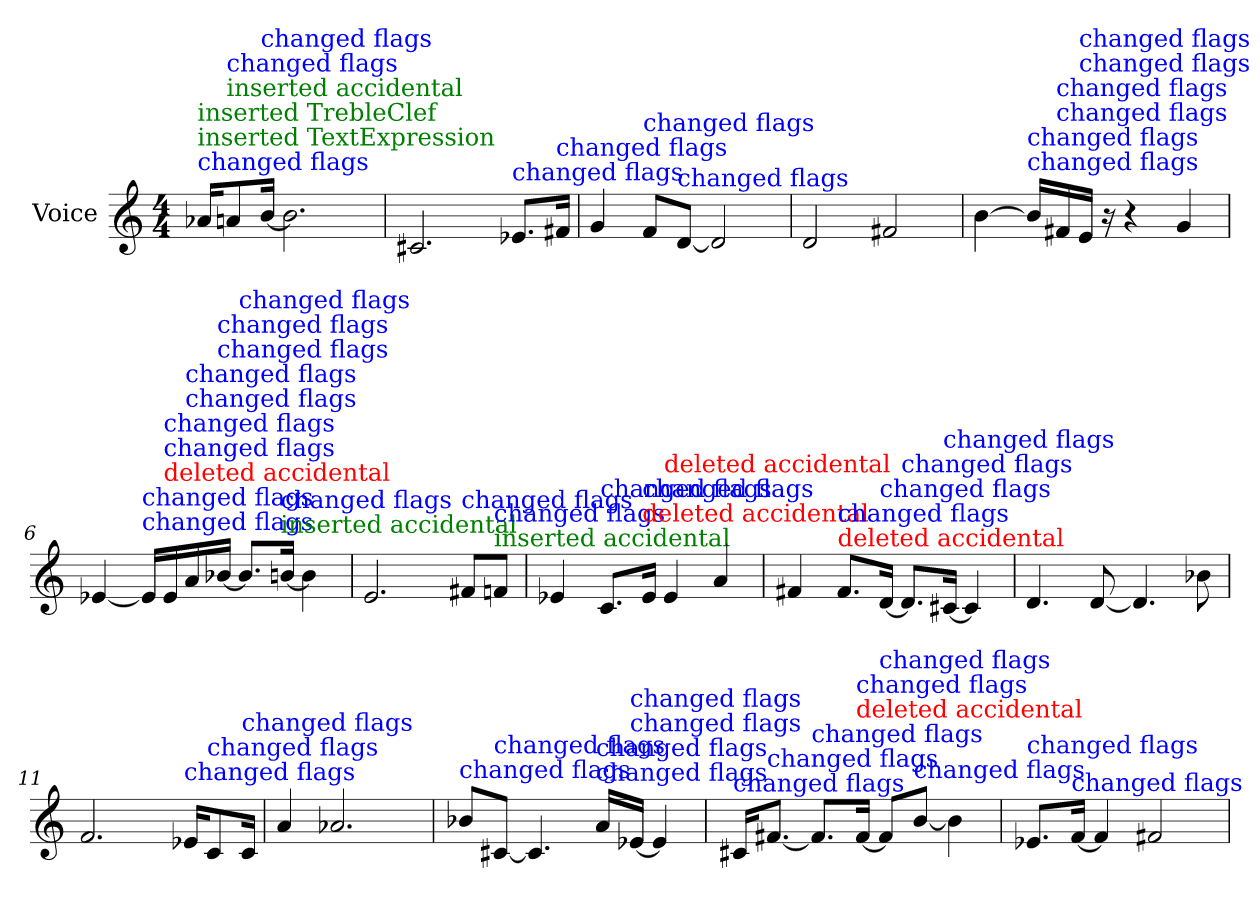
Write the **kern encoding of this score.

**kern
*part1
*staff1
*I"Voice
*I'Voice
*clefG2
*M4/4
=1
!LO:TX:color=#0000FF:t=changed flags
!LO:TX:color=#008000:t=inserted TextExpression
!LO:TX:color=#008000:t=inserted TrebleClef
16a-Xi/KL
!LO:TX:color=#008000:t=inserted accidental
!LO:TX:color=#0000FF:t=changed flags
8ani/
!LO:TX:color=#0000FF:t=changed flags
[>16bi/Jk
2.b\]
=2
2.c#X/
!LO:TX:color=#0000FF:t=changed flags
8.e-Xi/L
!LO:TX:color=#0000FF:t=changed flags
16f#Xi/Jk
=3
4g/
!LO:TX:color=#0000FF:t=changed flags
8fi/L
!LO:TX:color=#0000FF:t=changed flags
[<8di/J
2d/]
=4
2d/
2f#X/
=5
[>4b\
!LO:TX:color=#0000FF:t=changed flags
!LO:TX:color=#0000FF:t=changed flags
16bi/LL]
!LO:TX:color=#0000FF:t=changed flags
!LO:TX:color=#0000FF:t=changed flags
16f#Xi/
!LO:TX:color=#0000FF:t=changed flags
!LO:TX:color=#0000FF:t=changed flags
16ei/JJ
16ra
4r
4g/
=6
[<4e-X/
!LO:TX:color=#0000FF:t=changed flags
!LO:TX:color=#0000FF:t=changed flags
16e-i/LL]
!LO:TX:color=#FF0000:t=deleted accidental
!LO:TX:color=#0000FF:t=changed flags
!LO:TX:color=#0000FF:t=changed flags
16e-i/
!LO:TX:color=#0000FF:t=changed flags
!LO:TX:color=#0000FF:t=changed flags
16ai/
!LO:TX:color=#0000FF:t=changed flags
!LO:TX:color=#0000FF:t=changed flags
[<16b-Xi/JJ
!LO:TX:color=#0000FF:t=changed flags
8.b-i/L]
!LO:TX:color=#008000:t=inserted accidental
!LO:TX:color=#0000FF:t=changed flags
[>16bni/Jk
4b\]
=7
2.e/
!LO:TX:color=#0000FF:t=changed flags
8f#Xi/L
!LO:TX:color=#008000:t=inserted accidental
!LO:TX:color=#0000FF:t=changed flags
8fni/J
!!LO:LB:g=z
=8
4e-X/
!LO:TX:color=#0000FF:t=changed flags
8.ci/L
!LO:TX:color=#FF0000:t=deleted accidental
!LO:TX:color=#0000FF:t=changed flags
16e-i/Jk
!LO:TX:color=#FF0000:t=deleted accidental
4e-j/
4a/
=9
4f#X/
!LO:TX:color=#FF0000:t=deleted accidental
!LO:TX:color=#0000FF:t=changed flags
8.f#i/L
!LO:TX:color=#0000FF:t=changed flags
[<16di/Jk
!LO:TX:color=#0000FF:t=changed flags
8.di/L]
!LO:TX:color=#0000FF:t=changed flags
[<16c#Xi/Jk
4c#/]
=10
4.d/
[<8d/
4.d/]
8b-X\
=11
2.f/
!LO:TX:color=#0000FF:t=changed flags
16e-Xi/KL
!LO:TX:color=#0000FF:t=changed flags
8ci/
!LO:TX:color=#0000FF:t=changed flags
16ci/Jk
=12
4a/
2.a-X/
=13
!LO:TX:color=#0000FF:t=changed flags
8b-Xi/L
!LO:TX:color=#0000FF:t=changed flags
[<8c#Xi/J
4.c#/]
!LO:TX:color=#0000FF:t=changed flags
!LO:TX:color=#0000FF:t=changed flags
16ai/LL
!LO:TX:color=#0000FF:t=changed flags
!LO:TX:color=#0000FF:t=changed flags
[<16e-Xi/JJ
4e-/]
!!LO:LB:g=z
=14
!LO:TX:color=#0000FF:t=changed flags
16c#Xi/KL
!LO:TX:color=#0000FF:t=changed flags
[<8.f#Xi/J
!LO:TX:color=#0000FF:t=changed flags
8.f#i/L]
!LO:TX:color=#FF0000:t=deleted accidental
!LO:TX:color=#0000FF:t=changed flags
[<16f#i/Jk
!LO:TX:color=#0000FF:t=changed flags
8f#i/L]
!LO:TX:color=#0000FF:t=changed flags
[>8bi/J
4b\]
=15
!LO:TX:color=#0000FF:t=changed flags
8.e-Xi/L
!LO:TX:color=#0000FF:t=changed flags
[<16fi/Jk
4f/]
2f#X/
=
*-
